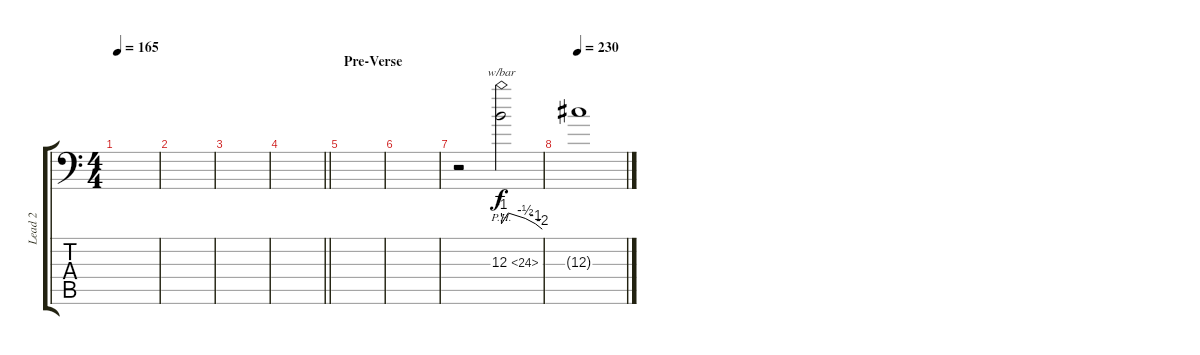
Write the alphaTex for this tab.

\track ("Lead 2" "Lead 2") {instrument distortionguitar}
\staff {score tabs}
\tuning (Bb3 F3 Db3 Ab2 Eb2 Bb1) {hide}
\ts (4 4)
\tempo 165
\clef f4
\ks c
|
|
|
\barLineRight lightlight
|
\section ("" "Pre-Verse")
|
|
r.2 12.3{ph 12}.2{tbe (custom default 0 -4 10 0 35 -2 50 -4 60 -8)} |
\tempo 230
12.3{t}.1
